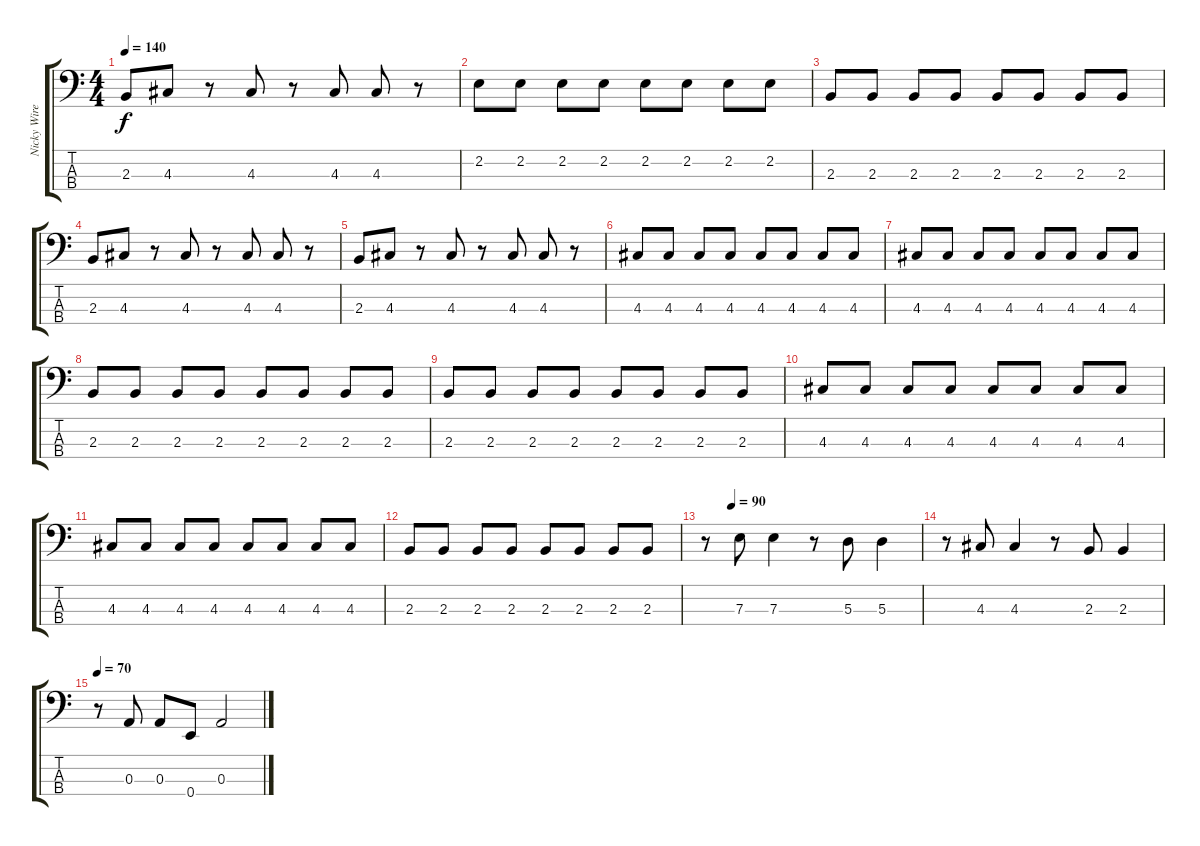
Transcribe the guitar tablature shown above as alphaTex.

\track ("Nicky Wire" "Nicky Wire") {instrument electricbasspick}
\staff {score tabs}
\tuning (G2 D2 A1 E1) {hide}
\ts (4 4)
\tempo 140
\clef f4
\ks c
2.3.8{dy f} 4.3.8 r.8 4.3.8 r.8 4.3.8 4.3.8 r.8 |
2.2.8 2.2.8 2.2.8 2.2.8 2.2.8 2.2.8 2.2.8 2.2.8 |
2.3.8 2.3.8 2.3.8 2.3.8 2.3.8 2.3.8 2.3.8 2.3.8 |
2.3.8 4.3.8 r.8 4.3.8 r.8 4.3.8 4.3.8 r.8 |
2.3.8 4.3.8 r.8 4.3.8 r.8 4.3.8 4.3.8 r.8 |
4.3.8 4.3.8 4.3.8 4.3.8 4.3.8 4.3.8 4.3.8 4.3.8 |
4.3.8 4.3.8 4.3.8 4.3.8 4.3.8 4.3.8 4.3.8 4.3.8 |
2.3.8 2.3.8 2.3.8 2.3.8 2.3.8 2.3.8 2.3.8 2.3.8 |
2.3.8 2.3.8 2.3.8 2.3.8 2.3.8 2.3.8 2.3.8 2.3.8 |
4.3.8 4.3.8 4.3.8 4.3.8 4.3.8 4.3.8 4.3.8 4.3.8 |
4.3.8 4.3.8 4.3.8 4.3.8 4.3.8 4.3.8 4.3.8 4.3.8 |
2.3.8 2.3.8 2.3.8 2.3.8 2.3.8 2.3.8 2.3.8 2.3.8 |
\tempo (90 0.125)
r.8 7.3.8 7.3.4 r.8 5.3.8 5.3.4 |
r.8 4.3.8 4.3.4 r.8 2.3.8 2.3.4 |
\tempo 70
r.8 0.3.8 0.3.8 0.4.8 0.3.2
